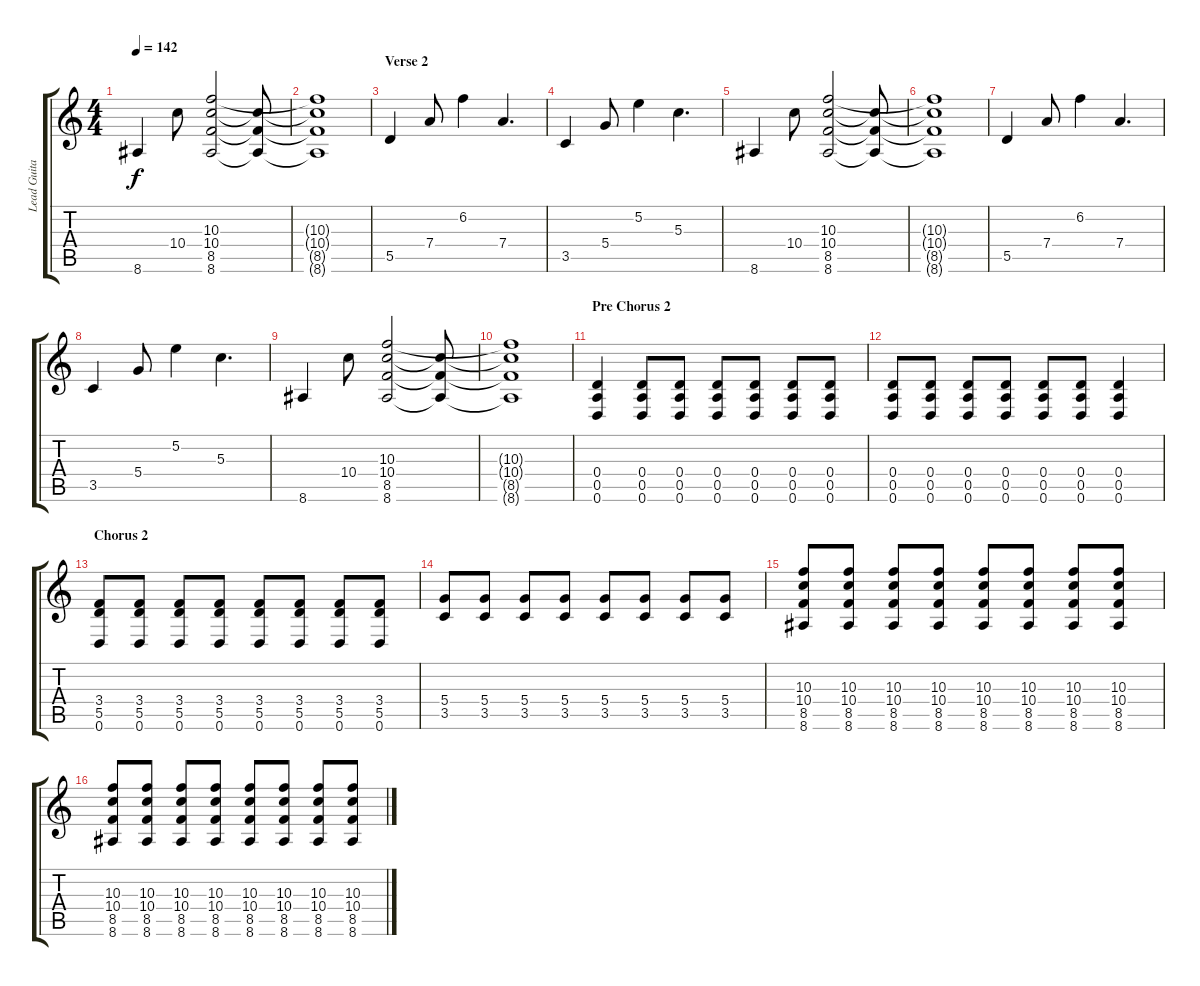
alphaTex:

\track ("Lead Guitar  - Chris Miller" "Lead Guita") {instrument distortionguitar}
\staff {score tabs}
\tuning (E4 B3 G3 D3 A2 D2) {hide}
\ts (4 4)
\tempo 142
\clef g2
\ks c
8.6.4{dy f} 10.4.8 (10.3 10.4 8.5 8.6).2 (10.4{t} 8.5{t} 8.6{t}).8 |
(10.3{t} 10.4{t} 8.5{t} 8.6{t}).1 |
\section ("" "Verse 2")
5.5.4 7.4.8 6.2.4 7.4.4{d} |
3.5.4 5.4.8 5.2.4 5.3.4{d} |
8.6.4 10.4.8 (10.3 10.4 8.5 8.6).2 (10.4{t} 8.5{t} 8.6{t}).8 |
(10.3{t} 10.4{t} 8.5{t} 8.6{t}).1 |
5.5.4 7.4.8 6.2.4 7.4.4{d} |
3.5.4 5.4.8 5.2.4 5.3.4{d} |
8.6.4 10.4.8 (10.3 10.4 8.5 8.6).2 (10.4{t} 8.5{t} 8.6{t}).8 |
(10.3{t} 10.4{t} 8.5{t} 8.6{t}).1 |
\section ("" "Pre Chorus 2")
(0.4 0.5 0.6).4 (0.4 0.5 0.6).8 (0.4 0.5 0.6).8 (0.4 0.5 0.6).8 (0.4 0.5 0.6).8 (0.4 0.5 0.6).8 (0.4 0.5 0.6).8 |
(0.4 0.5 0.6).8 (0.4 0.5 0.6).8 (0.4 0.5 0.6).8 (0.4 0.5 0.6).8 (0.4 0.5 0.6).8 (0.4 0.5 0.6).8 (0.4 0.5 0.6).4 |
\section ("" "Chorus 2")
(3.4 5.5 0.6).8 (3.4 5.5 0.6).8 (3.4 5.5 0.6).8 (3.4 5.5 0.6).8 (3.4 5.5 0.6).8 (3.4 5.5 0.6).8 (3.4 5.5 0.6).8 (3.4 5.5 0.6).8 |
(5.4 3.5).8 (5.4 3.5).8 (5.4 3.5).8 (5.4 3.5).8 (5.4 3.5).8 (5.4 3.5).8 (5.4 3.5).8 (5.4 3.5).8 |
(10.3 10.4 8.5 8.6).8 (10.3 10.4 8.5 8.6).8 (10.3 10.4 8.5 8.6).8 (10.3 10.4 8.5 8.6).8 (10.3 10.4 8.5 8.6).8 (10.3 10.4 8.5 8.6).8 (10.3 10.4 8.5 8.6).8 (10.3 10.4 8.5 8.6).8 |
(10.3 10.4 8.5 8.6).8 (10.3 10.4 8.5 8.6).8 (10.3 10.4 8.5 8.6).8 (10.3 10.4 8.5 8.6).8 (10.3 10.4 8.5 8.6).8 (10.3 10.4 8.5 8.6).8 (10.3 10.4 8.5 8.6).8 (10.3 10.4 8.5 8.6).8
